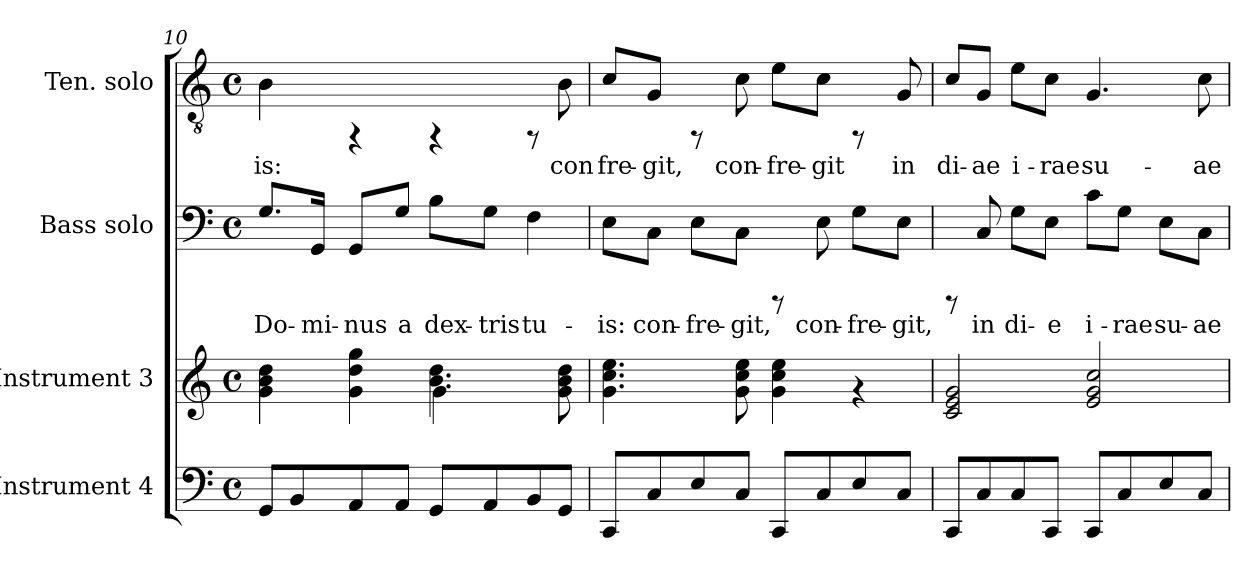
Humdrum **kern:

**kern	**kern	**kern	**text	**kern	**text
*part4	*part3	*part2	*part2	*part1	*part1
*staff4	*staff3	*staff2	*staff2	*staff1	*staff1
*I"Instrument 4	*I"Instrument 3	*I"Bass solo	*	*I"Ten. solo	*
*	*	*I'Bass solo	*	*I'Ten. solo	*
!!LO:LB:g=z
*clefF4	*clefG2	*clefF4	*	*clefGv2	*
*k[]	*k[]	*k[]	*	*k[]	*
*C:	*C:	*C:	*	*C:	*
*M4/4	*M4/4	*M4/4	*	*M4/4	*
*met(c)	*met(c)	*met(c)	*	*met(c)	*
=10	=10	=10	=10	=10	=10
*	*^	*	*	*	*
!	!	!	!	!LO:LY:b:cj	!	!LO:LY:b:cj
8GG/L	4dd\ 4b\ 4g\	2ryy	8.G/L	Do-	4B\	-is:
8BB/	.	.	.	.	.	.
!	!	!	!	!LO:LY:b:cj	!	!
.	.	.	16GG/Jk	-mi-	.	.
!	!	!	!	!LO:LY:b:cj	!	!
8AA/	4gg\ 4dd\ 4g\	.	8GG/L	-nus	4rFF	.
!	!	!	!	!LO:LY:b:cj	!	!
8AA/J	.	.	8G/J	a	.	.
!	!	!	!	!LO:LY:b:cj	!	!
8GG/L	4.b\ 4.dd\	4g\	8B\L	dex-	4rFF	.
!	!	!	!	!LO:LY:b:cj	!	!
8AA/	.	.	8G\J	-tris	.	.
!	!	!	!	!LO:LY:b:cj	!	!
8BB/	.	4ryy	4F\	tu-	8rFF	.
!	!	!	!	!	!	!LO:LY:b:cj
8GG/J	8dd\ 8b\ 8g\	.	.	.	8B\	con
*	*v	*v	*	*	*	*
=11	=11	=11	=11	=11	=11
!	!	!	!LO:LY:b:cj	!	!LO:LY:b:cj
8CC/L	4.ee\ 4.cc\ 4.g\	8E\L	-is:	8c/L	fre-
!	!	!	!LO:LY:b:cj	!	!LO:LY:b:cj
8C/	.	8C\J	con-	8G/J	-git,
!	!	!	!LO:LY:b:cj	!	!
8E/	.	8E\L	-fre-	8rFF	.
!	!	!	!LO:LY:b:cj	!	!LO:LY:b:cj
8C/J	8ee\ 8cc\ 8g\	8C\J	-git,	8c\	con-
!	!	!	!	!	!LO:LY:b:cj
8CC/L	4ee\ 4cc\ 4g\	8rCCC	.	8e\L	-fre-
!	!	!	!LO:LY:b:cj	!	!LO:LY:b:cj
8C/	.	8E\	con-	8c\J	-git
!	!	!	!LO:LY:b:cj	!	!
8E/	4rf	8G\L	-fre-	8rFF	.
!	!	!	!LO:LY:b:cj	!	!LO:LY:b:cj
8C/J	.	8E\J	-git,	8G/	in
=12	=12	=12	=12	=12	=12
!	!	!	!	!	!LO:LY:b:cj
8CC/L	2g/ 2e/ 2c/	8rCCC	.	8c/L	di-
!	!	!	!LO:LY:b:cj	!	!LO:LY:b:cj
8C/	.	8C/	in	8G/J	-ae
!	!	!	!LO:LY:b:cj	!	!LO:LY:b:cj
8C/	.	8G\L	di-	8e\L	i-
!	!	!	!LO:LY:b:cj	!	!LO:LY:b:cj
8CC/J	.	8E\J	-e	8c\J	-rae
!	!	!	!LO:LY:b:cj	!	!LO:LY:b:cj
8CC/L	2cc/ 2g/ 2e/	8c\L	i-	4.G/	su-
!	!	!	!LO:LY:b:cj	!	!
8C/	.	8G\J	-rae	.	.
!	!	!	!LO:LY:b:cj	!	!
8E/	.	8E\L	su-	.	.
!	!	!	!LO:LY:b:cj	!	!LO:LY:b:cj
8C/J	.	8C\J	-ae	8c\	-ae
=	=	=	=	=	=
*-	*-	*-	*-	*-	*-
